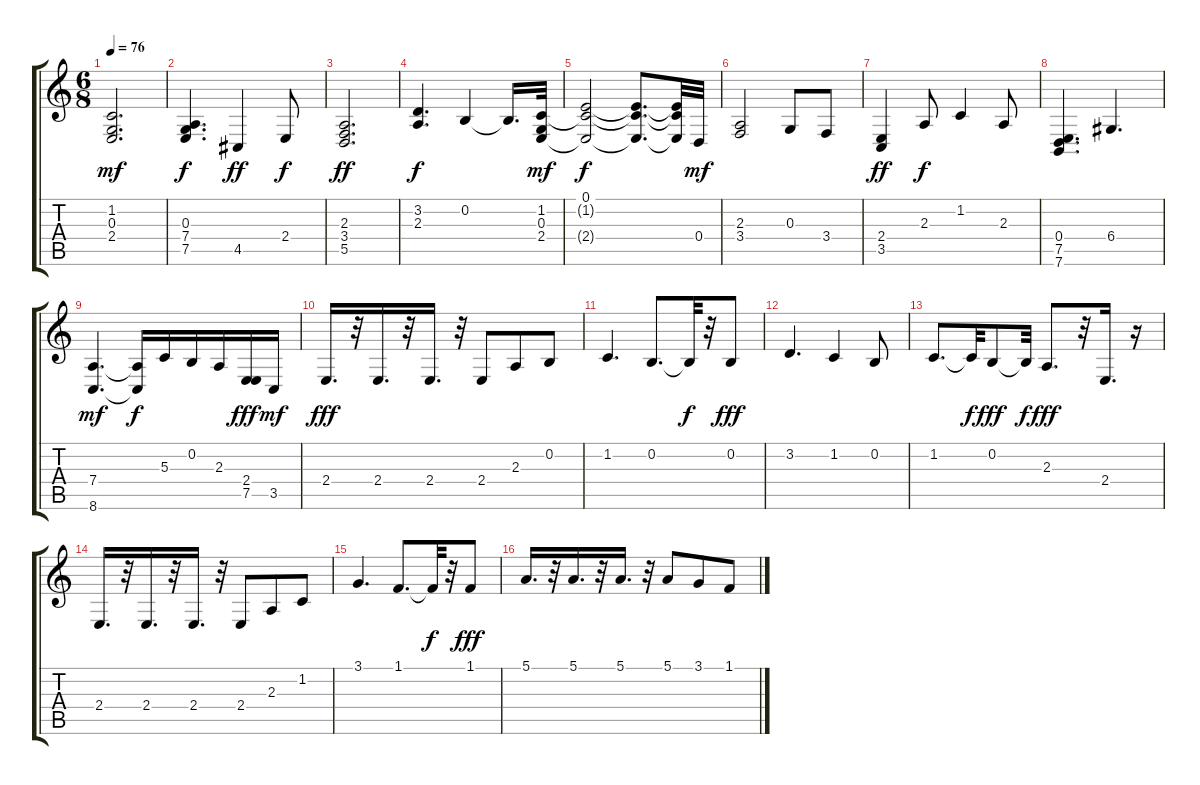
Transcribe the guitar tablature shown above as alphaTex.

\track "" {instrument accordion}
\staff {score tabs}
\tuning (E4 B3 G3 D3 A2 E2) {hide}
\ts (6 8)
\tempo 76
\clef g2
\ks c
(1.2 0.3 2.4).2{d dy mf} |
(0.3 7.4 7.5).4{d dy f} 4.5.4{dy ff} 2.4.8{dy f} |
(2.3 3.4 5.5).2{d dy ff} |
(3.2 2.3).4{d dy f} 0.2.4 0.2{t}.16{d} (1.2 0.3 2.4).32{dy mf} |
(0.1 1.2{t} 2.4{t}).2{dy f} (0.1{t} 1.2{t} 2.4{t}).8{d} (0.1{t} 1.2{t} 2.4{t}).32 0.4.32{dy mf} |
(2.3 3.4).2 0.3.8 3.4.8 |
(2.4 3.5).4{dy ff} 2.3.8{dy f} 1.2.4 2.3.8 |
(0.4 7.5 7.6).4{d} 6.4.4{d} |
(7.4 8.6).4{d dy mf} (7.4{t} 8.6{t}).16{dy f} 5.3.16 0.2.16 2.3.16 (2.4 7.5).16{dy fff} 3.5.16{dy mf} |
2.4.16{d dy fff} r.32 2.4.16{d} r.32 2.4.16{d} r.32 2.4.8 2.3.8 0.2.8 |
1.2.4{d} 0.2.8{d} 0.2{t}.32{dy f} r.32 0.2.8{dy fff} |
3.2.4{d} 1.2.4 0.2.8 |
1.2.8{d} 1.2{t}.32{dy f} 0.2.8{dy fff} 0.2{t}.32{dy f} 2.3.8{d dy fff} r.32 2.4.16{d} r.16 |
2.4.16{d} r.32 2.4.16{d} r.32 2.4.16{d} r.32 2.4.8 2.3.8 1.2.8 |
3.1.4{d} 1.1.8{d} 1.1{t}.32{dy f} r.32 1.1.8{dy fff} |
5.1.16{d} r.32 5.1.16{d} r.32 5.1.16{d} r.32 5.1.8 3.1.8 1.1.8
